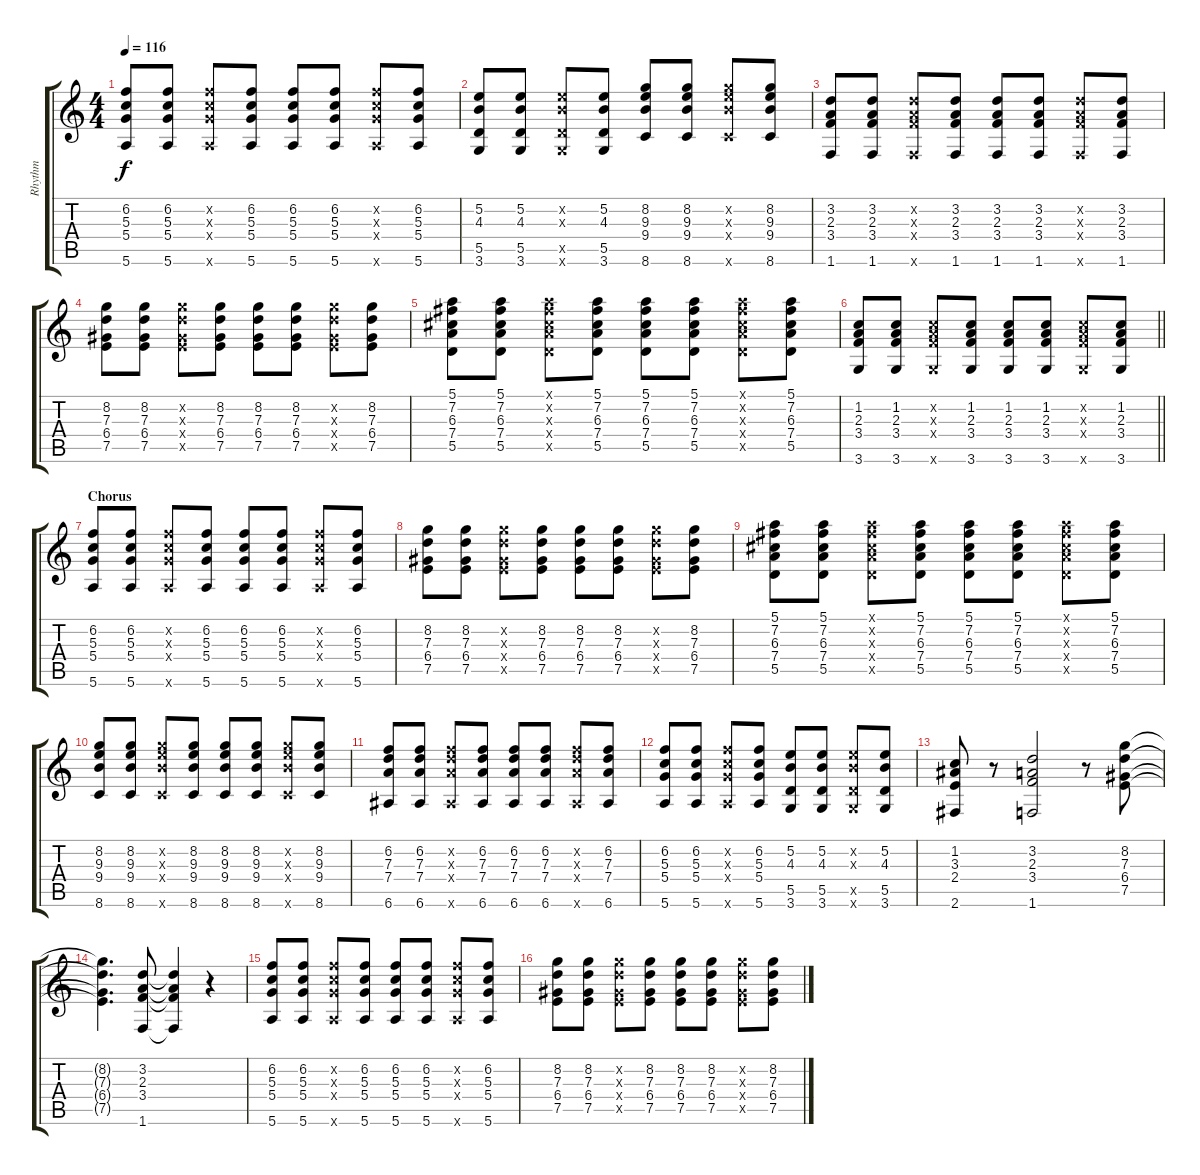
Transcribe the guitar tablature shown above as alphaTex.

\track ("Rhythm" "Rhythm") {instrument acousticguitarsteel}
\staff {score tabs}
\tuning (E4 B3 G3 D3 A2 E2) {hide}
\ts (4 4)
\tempo 116
\clef g2
\ks c
(6.2 5.3 5.4 5.6).8{dy f} (6.2 5.3 5.4 5.6).8 (6.2{x} 5.3{x} 5.4{x} 5.6{x}).8 (6.2 5.3 5.4 5.6).8 (6.2 5.3 5.4 5.6).8 (6.2 5.3 5.4 5.6).8 (6.2{x} 5.3{x} 5.4{x} 5.6{x}).8 (6.2 5.3 5.4 5.6).8 |
(5.2 4.3 5.5 3.6).8 (5.2 4.3 5.5 3.6).8 (5.2{x} 4.3{x} 5.5{x} 3.6{x}).8 (5.2 4.3 5.5 3.6).8 (8.2 9.3 9.4 8.6).8 (8.2 9.3 9.4 8.6).8 (8.2{x} 9.3{x} 9.4{x} 8.6{x}).8 (8.2 9.3 9.4 8.6).8 |
(3.2 2.3 3.4 1.6).8 (3.2 2.3 3.4 1.6).8 (3.2{x} 2.3{x} 3.4{x} 1.6{x}).8 (3.2 2.3 3.4 1.6).8 (3.2 2.3 3.4 1.6).8 (3.2 2.3 3.4 1.6).8 (3.2{x} 2.3{x} 3.4{x} 1.6{x}).8 (3.2 2.3 3.4 1.6).8 |
(8.2 7.3 6.4 7.5).8 (8.2 7.3 6.4 7.5).8 (8.2{x} 7.3{x} 6.4{x} 7.5{x}).8 (8.2 7.3 6.4 7.5).8 (8.2 7.3 6.4 7.5).8 (8.2 7.3 6.4 7.5).8 (8.2{x} 7.3{x} 6.4{x} 7.5{x}).8 (8.2 7.3 6.4 7.5).8 |
(5.1 7.2 6.3 7.4 5.5).8 (5.1 7.2 6.3 7.4 5.5).8 (5.1{x} 7.2{x} 6.3{x} 7.4{x} 5.5{x}).8 (5.1 7.2 6.3 7.4 5.5).8 (5.1 7.2 6.3 7.4 5.5).8 (5.1 7.2 6.3 7.4 5.5).8 (5.1{x} 7.2{x} 6.3{x} 7.4{x} 5.5{x}).8 (5.1 7.2 6.3 7.4 5.5).8 |
\barLineRight lightlight
(1.2 2.3 3.4 3.6).8 (1.2 2.3 3.4 3.6).8 (1.2{x} 2.3{x} 3.4{x} 3.6{x}).8 (1.2 2.3 3.4 3.6).8 (1.2 2.3 3.4 3.6).8 (1.2 2.3 3.4 3.6).8 (1.2{x} 2.3{x} 3.4{x} 3.6{x}).8 (1.2 2.3 3.4 3.6).8 |
\section ("" "Chorus")
(6.2 5.3 5.4 5.6).8 (6.2 5.3 5.4 5.6).8 (6.2{x} 5.3{x} 5.4{x} 5.6{x}).8 (6.2 5.3 5.4 5.6).8 (6.2 5.3 5.4 5.6).8 (6.2 5.3 5.4 5.6).8 (6.2{x} 5.3{x} 5.4{x} 5.6{x}).8 (6.2 5.3 5.4 5.6).8 |
(8.2 7.3 6.4 7.5).8 (8.2 7.3 6.4 7.5).8 (8.2{x} 7.3{x} 6.4{x} 7.5{x}).8 (8.2 7.3 6.4 7.5).8 (8.2 7.3 6.4 7.5).8 (8.2 7.3 6.4 7.5).8 (8.2{x} 7.3{x} 6.4{x} 7.5{x}).8 (8.2 7.3 6.4 7.5).8 |
(5.1 7.2 6.3 7.4 5.5).8 (5.1 7.2 6.3 7.4 5.5).8 (5.1{x} 7.2{x} 6.3{x} 7.4{x} 5.5{x}).8 (5.1 7.2 6.3 7.4 5.5).8 (5.1 7.2 6.3 7.4 5.5).8 (5.1 7.2 6.3 7.4 5.5).8 (5.1{x} 7.2{x} 6.3{x} 7.4{x} 5.5{x}).8 (5.1 7.2 6.3 7.4 5.5).8 |
(8.2 9.3 9.4 8.6).8 (8.2 9.3 9.4 8.6).8 (8.2{x} 9.3{x} 9.4{x} 8.6{x}).8 (8.2 9.3 9.4 8.6).8 (8.2 9.3 9.4 8.6).8 (8.2 9.3 9.4 8.6).8 (8.2{x} 9.3{x} 9.4{x} 8.6{x}).8 (8.2 9.3 9.4 8.6).8 |
(6.2 7.3 7.4 6.6).8 (6.2 7.3 7.4 6.6).8 (6.2{x} 7.3{x} 7.4{x} 6.6{x}).8 (6.2 7.3 7.4 6.6).8 (6.2 7.3 7.4 6.6).8 (6.2 7.3 7.4 6.6).8 (6.2{x} 7.3{x} 7.4{x} 6.6{x}).8 (6.2 7.3 7.4 6.6).8 |
(6.2 5.3 5.4 5.6).8 (6.2 5.3 5.4 5.6).8 (6.2{x} 5.3{x} 5.4{x} 5.6{x}).8 (6.2 5.3 5.4 5.6).8 (5.2 4.3 5.5 3.6).8 (5.2 4.3 5.5 3.6).8 (5.2{x} 4.3{x} 5.5{x} 3.6{x}).8 (5.2 4.3 5.5 3.6).8 |
(1.2 3.3 2.4 2.6).8 r.8 (3.2 2.3 3.4 1.6).2 r.8 (8.2 7.3 6.4 7.5).8 |
(8.2{t} 7.3{t} 6.4{t} 7.5{t}).4{d} (3.2 2.3 3.4 1.6).8 (3.2{t} 2.3{t} 3.4{t} 1.6{t}).4 r.4 |
(6.2 5.3 5.4 5.6).8 (6.2 5.3 5.4 5.6).8 (6.2{x} 5.3{x} 5.4{x} 5.6{x}).8 (6.2 5.3 5.4 5.6).8 (6.2 5.3 5.4 5.6).8 (6.2 5.3 5.4 5.6).8 (6.2{x} 5.3{x} 5.4{x} 5.6{x}).8 (6.2 5.3 5.4 5.6).8 |
(8.2 7.3 6.4 7.5).8 (8.2 7.3 6.4 7.5).8 (8.2{x} 7.3{x} 6.4{x} 7.5{x}).8 (8.2 7.3 6.4 7.5).8 (8.2 7.3 6.4 7.5).8 (8.2 7.3 6.4 7.5).8 (8.2{x} 7.3{x} 6.4{x} 7.5{x}).8 (8.2 7.3 6.4 7.5).8
